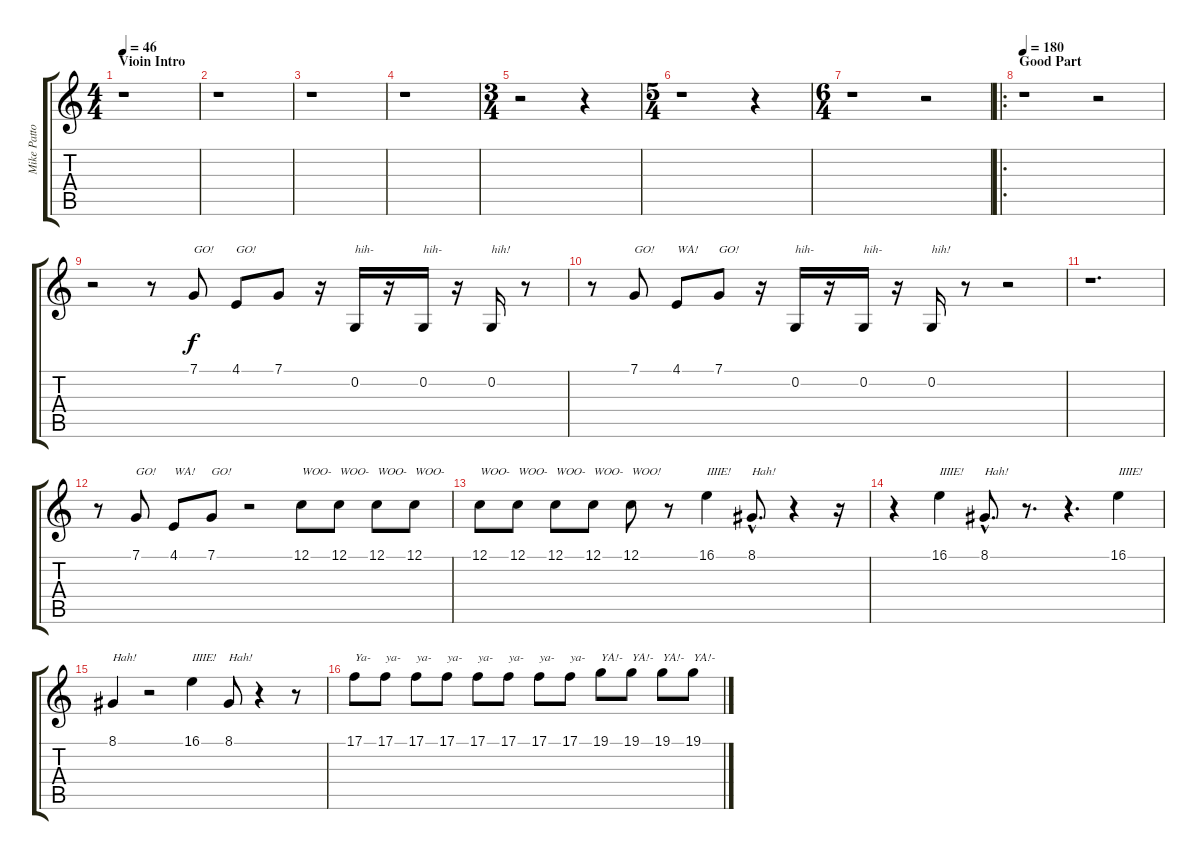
\track ("Mike Patton" "Mike Patto") {instrument voiceoohs}
\staff {score tabs}
\tuning (C4 G3 Eb3 Bb2 F2 C2) {hide}
\ts (4 4)
\section ("" "Vioin Intro")
\tempo 46
\clef g2
\ks c
r.1{dy f instrument voiceoohs} |
r.1 |
r.1 |
r.1 |
\ts (3 4)
r.2 r.4 |
\ts (5 4)
r.1 r.4 |
\ts (6 4)
r.1 r.2 |
\ro
\section ("" "Good Part")
\tempo 180
r.1 r.2 |
r.2 r.8 7.1.8{txt "GO!"} 4.1.8{txt "GO!"} 7.1.8 r.16 0.2.16{txt "hih-"} r.16 0.2.16{txt "hih-"} r.16 0.2.16{txt "hih!"} r.8 |
r.8 7.1.8{txt "GO!"} 4.1.8{txt "WA!"} 7.1.8{txt "GO!"} r.16 0.2.16{txt "hih-"} r.16 0.2.16{txt "hih-"} r.16 0.2.16{txt "hih!"} r.8 r.2 |
r.1{d} |
r.8 7.1.8{txt "GO!"} 4.1.8{txt "WA!"} 7.1.8{txt "GO!"} r.2 12.1.8{txt "WOO-"} 12.1.8{txt "WOO-"} 12.1.8{txt "WOO-"} 12.1.8{txt "WOO-"} |
12.1.8{txt "WOO-"} 12.1.8{txt "WOO-"} 12.1.8{txt "WOO-"} 12.1.8{txt "WOO-"} 12.1.8{txt "WOO!"} r.8 16.1.4{txt "IIIIE!" balance 16 instrument frenchhorn} 8.1{hac}.8{d txt "Hah!" balance 0 instrument trombone} r.4 r.16 |
r.4 16.1.4{txt "IIIIE!" balance 16 instrument frenchhorn} 8.1{hac}.8{d txt "Hah!" balance 0 instrument trombone} r.8{d} r.4{d} 16.1.4{txt "IIIIE!" balance 16 instrument frenchhorn} |
8.1.4{txt "Hah!" balance 0 instrument trombone} r.2 16.1.4{txt "IIIIE!" balance 16 instrument frenchhorn} 8.1.8{txt "Hah!" balance 0 instrument trombone} r.4 r.8 |
17.1.8{txt "Ya-" balance 8 instrument voiceoohs} 17.1.8{txt "ya-"} 17.1.8{txt "ya-"} 17.1.8{txt "ya-"} 17.1.8{txt "ya-"} 17.1.8{txt "ya-"} 17.1.8{txt "ya-"} 17.1.8{txt "ya-"} 19.1.8{txt "YA!-"} 19.1.8{txt "YA!-"} 19.1.8{txt "YA!-"} 19.1.8{txt "YA!-"}
